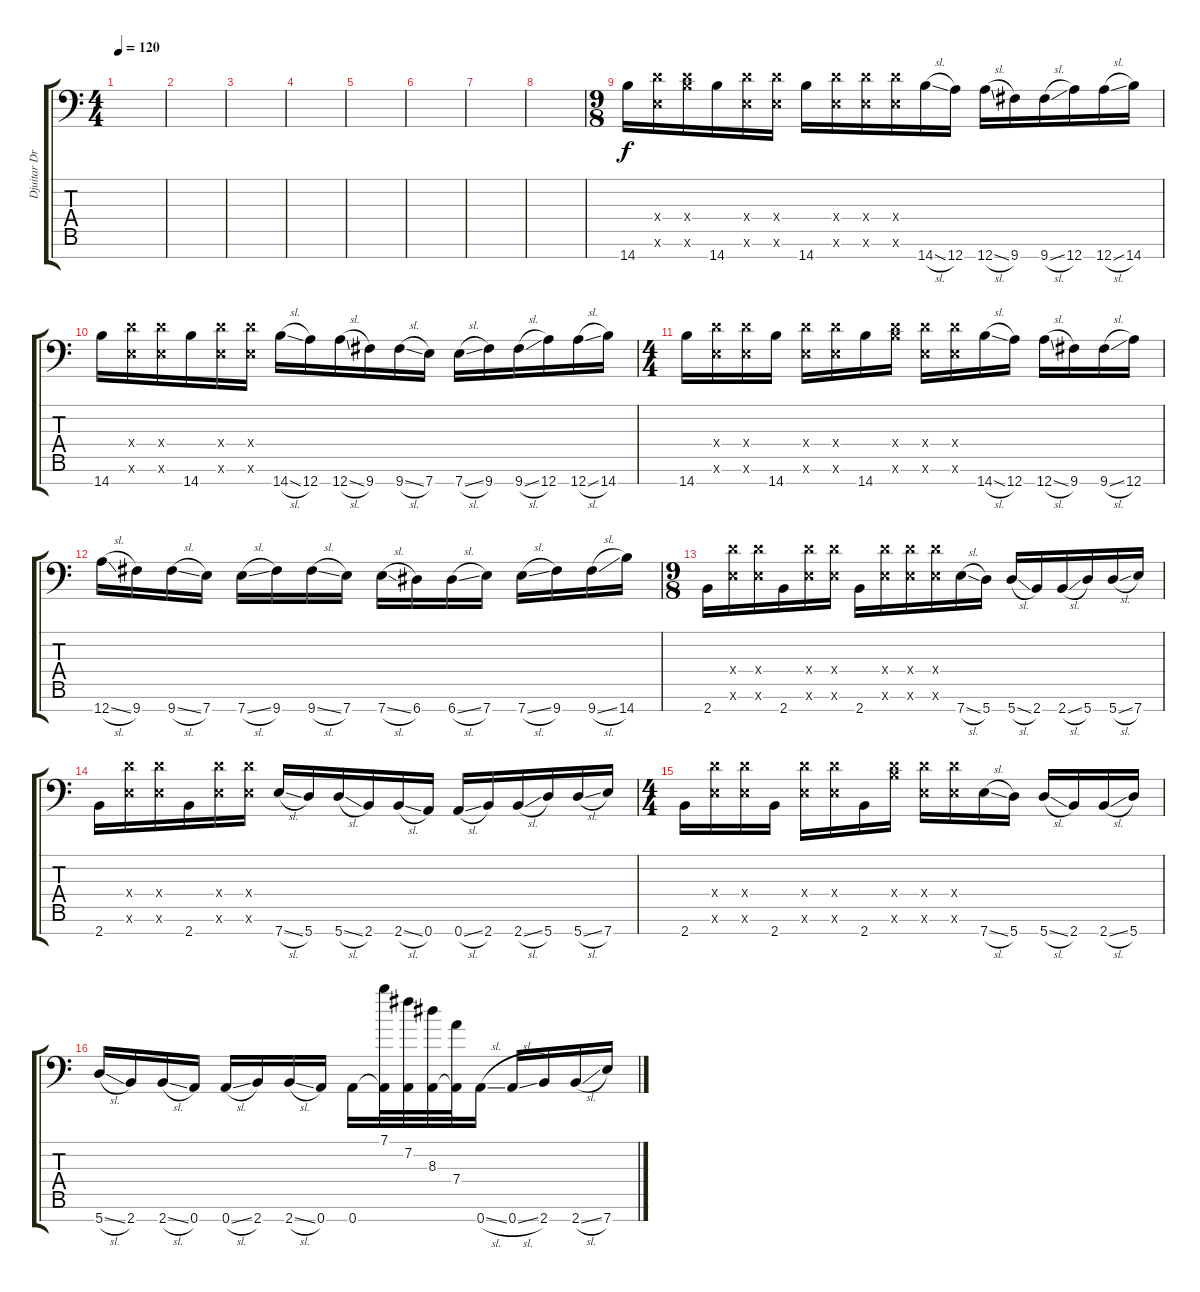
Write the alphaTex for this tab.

\track ("Djuitar Dropped A" "Djuitar Dr") {instrument distortionguitar}
\staff {score tabs}
\tuning (E4 B3 G3 D3 A2 E2 A1) {hide}
\ts (4 4)
\tempo 120
\clef f4
\ks c
|
|
|
|
|
|
|
|
\ts (9 8)
14.7.16 (0.4{x} 0.6{x}).16 (0.4{x} 7.6{x}).16 14.7.16 (0.4{x} 0.6{x}).16 (0.4{x} 0.6{x}).16 14.7.16 (0.4{x} 0.6{x}).16 (0.4{x} 0.6{x}).16 (0.4{x} 0.6{x}).16 14.7{sl}.16 12.7.16 12.7{sl}.16 9.7.16 9.7{sl}.16 12.7.16 12.7{sl}.16 14.7.16 |
14.7.16 (0.4{x} 0.6{x}).16 (0.4{x} 0.6{x}).16 14.7.16 (0.4{x} 0.6{x}).16 (0.4{x} 0.6{x}).16 14.7{sl}.16 12.7.16 12.7{sl}.16 9.7.16 9.7{sl}.16 7.7.16 7.7{sl}.16 9.7.16 9.7{sl}.16 12.7.16 12.7{sl}.16 14.7.16 |
\ts (4 4)
14.7.16 (0.4{x} 0.6{x}).16 (0.4{x} 0.6{x}).16 14.7.16 (0.4{x} 0.6{x}).16 (0.4{x} 0.6{x}).16 14.7.16 (0.4{x} 7.6{x}).16 (0.4{x} 0.6{x}).16 (0.4{x} 0.6{x}).16 14.7{sl}.16 12.7.16 12.7{sl}.16 9.7.16 9.7{sl}.16 12.7.16 |
12.7{sl}.16 9.7.16 9.7{sl}.16 7.7.16 7.7{sl}.16 9.7.16 9.7{sl}.16 7.7.16 7.7{sl}.16 6.7.16 6.7{sl}.16 7.7.16 7.7{sl}.16 9.7.16 9.7{sl}.16 14.7.16 |
\ts (9 8)
2.7.16 (0.4{x} 0.6{x}).16 (0.4{x} 0.6{x}).16 2.7.16 (0.4{x} 0.6{x}).16 (0.4{x} 0.6{x}).16 2.7.16 (0.4{x} 0.6{x}).16 (0.4{x} 0.6{x}).16 (0.4{x} 0.6{x}).16 7.7{sl}.16 5.7.16 5.7{sl}.16 2.7.16 2.7{sl}.16 5.7.16 5.7{sl}.16 7.7.16 |
2.7.16 (0.4{x} 0.6{x}).16 (0.4{x} 0.6{x}).16 2.7.16 (0.4{x} 0.6{x}).16 (0.4{x} 0.6{x}).16 7.7{sl}.16 5.7.16 5.7{sl}.16 2.7.16 2.7{sl}.16 0.7.16 0.7{sl}.16 2.7.16 2.7{sl}.16 5.7.16 5.7{sl}.16 7.7.16 |
\ts (4 4)
2.7.16 (0.4{x} 0.6{x}).16 (0.4{x} 0.6{x}).16 2.7.16 (0.4{x} 0.6{x}).16 (0.4{x} 0.6{x}).16 2.7.16 (0.4{x} 7.6{x}).16 (0.4{x} 0.6{x}).16 (0.4{x} 0.6{x}).16 7.7{sl}.16 5.7.16 5.7{sl}.16 2.7.16 2.7{sl}.16 5.7.16 |
5.7{sl}.16 2.7.16 2.7{sl}.16 0.7.16 0.7{sl}.16 2.7.16 2.7{sl}.16 0.7.16 0.7.16 (7.1 0.7{t}).32 (7.2 0.7{t}).32 (8.3 0.7{t}).32 (7.4 0.7{t}).32 0.7{sl}.16 0.7{sl}.16 2.7.16 2.7{sl}.16 7.7.16
